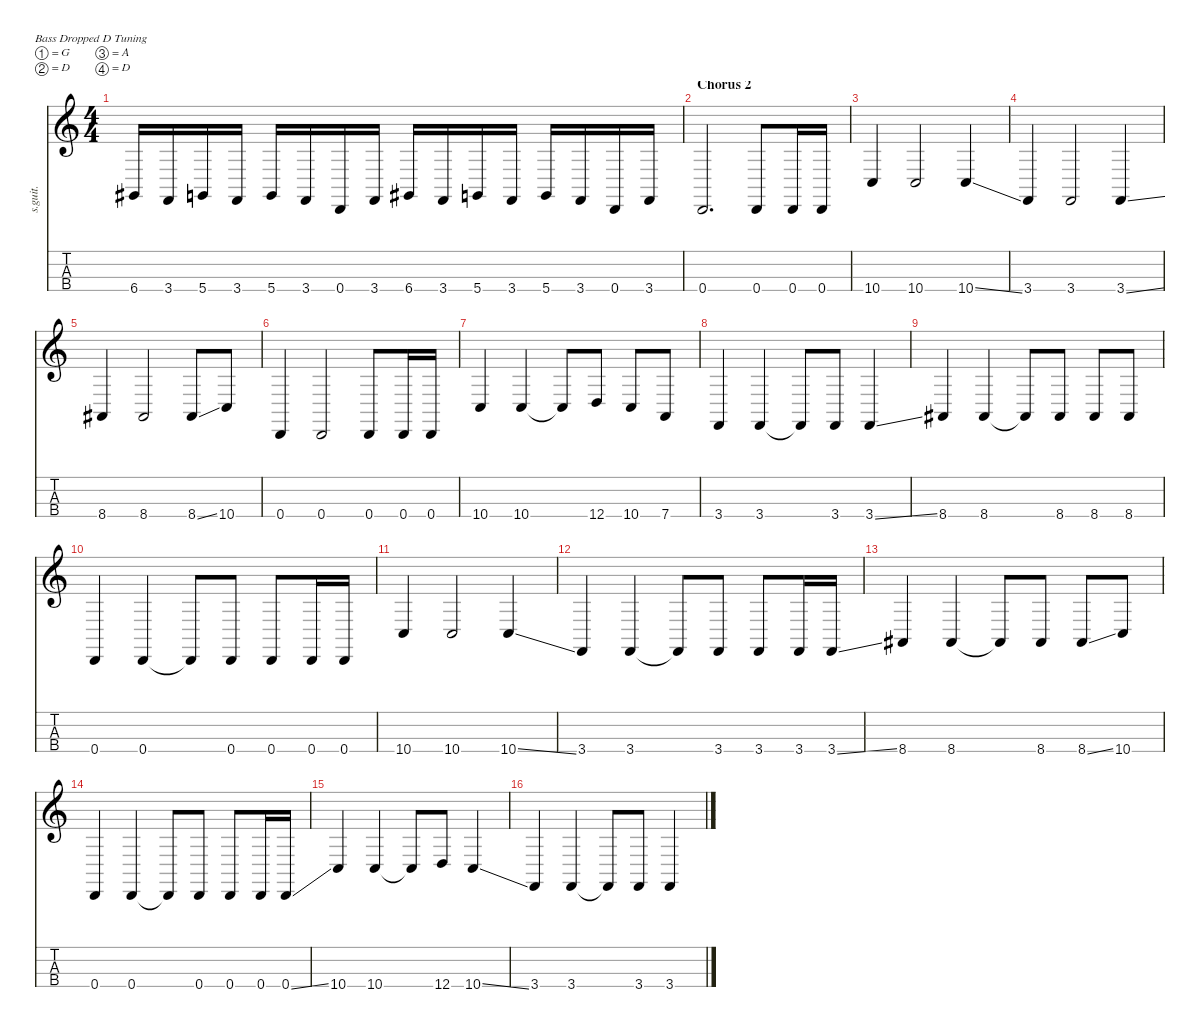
\defaultSystemsLayout 4
\hideDynamics
\bracketExtendMode nobrackets
\track ("Johnny Christ" "s.guit.") {instrument electricbasspick}
\staff {score tabs}
\tuning (G2 D2 A1 D1)
\ts (4 4)
\tempo (130 hide)
\clef g2
\ks c
6.4{acc #}.16{lyrics (0 "") lyrics (1 "") lyrics (2 "") lyrics (3 "") lyrics (4 "") dy fff} 3.4.16{lyrics (0 "") lyrics (1 "") lyrics (2 "") lyrics (3 "") lyrics (4 "")} 5.4.16{lyrics (0 "") lyrics (1 "") lyrics (2 "") lyrics (3 "") lyrics (4 "")} 3.4.16{lyrics (0 "") lyrics (1 "") lyrics (2 "") lyrics (3 "") lyrics (4 "")} 5.4.16{lyrics (0 "") lyrics (1 "") lyrics (2 "") lyrics (3 "") lyrics (4 "")} 3.4.16{lyrics (0 "") lyrics (1 "") lyrics (2 "") lyrics (3 "") lyrics (4 "")} 0.4.16{lyrics (0 "") lyrics (1 "") lyrics (2 "") lyrics (3 "") lyrics (4 "")} 3.4.16{lyrics (0 "") lyrics (1 "") lyrics (2 "") lyrics (3 "") lyrics (4 "")} 6.4{acc #}.16{lyrics (0 "") lyrics (1 "") lyrics (2 "") lyrics (3 "") lyrics (4 "")} 3.4.16{lyrics (0 "") lyrics (1 "") lyrics (2 "") lyrics (3 "") lyrics (4 "")} 5.4.16{lyrics (0 "") lyrics (1 "") lyrics (2 "") lyrics (3 "") lyrics (4 "")} 3.4.16{lyrics (0 "") lyrics (1 "") lyrics (2 "") lyrics (3 "") lyrics (4 "")} 5.4.16{lyrics (0 "") lyrics (1 "") lyrics (2 "") lyrics (3 "") lyrics (4 "")} 3.4.16{lyrics (0 "") lyrics (1 "") lyrics (2 "") lyrics (3 "") lyrics (4 "")} 0.4.16{lyrics (0 "") lyrics (1 "") lyrics (2 "") lyrics (3 "") lyrics (4 "")} 3.4.16{lyrics (0 "") lyrics (1 "") lyrics (2 "") lyrics (3 "") lyrics (4 "")} |
\section ("" "Chorus 2")
0.4.2{d lyrics (0 "") lyrics (1 "") lyrics (2 "") lyrics (3 "") lyrics (4 "")} 0.4.8{lyrics (0 "") lyrics (1 "") lyrics (2 "") lyrics (3 "") lyrics (4 "")} 0.4.16{lyrics (0 "") lyrics (1 "") lyrics (2 "") lyrics (3 "") lyrics (4 "")} 0.4.16{lyrics (0 "") lyrics (1 "") lyrics (2 "") lyrics (3 "") lyrics (4 "")} |
10.4.4{lyrics (0 "") lyrics (1 "") lyrics (2 "") lyrics (3 "") lyrics (4 "")} 10.4.2{lyrics (0 "") lyrics (1 "") lyrics (2 "") lyrics (3 "") lyrics (4 "")} 10.4{ss}.4{lyrics (0 "") lyrics (1 "") lyrics (2 "") lyrics (3 "") lyrics (4 "")} |
3.4.4{lyrics (0 "") lyrics (1 "") lyrics (2 "") lyrics (3 "") lyrics (4 "")} 3.4.2{lyrics (0 "") lyrics (1 "") lyrics (2 "") lyrics (3 "") lyrics (4 "")} 3.4{ss}.4{lyrics (0 "") lyrics (1 "") lyrics (2 "") lyrics (3 "") lyrics (4 "")} |
8.4{acc #}.4{lyrics (0 "") lyrics (1 "") lyrics (2 "") lyrics (3 "") lyrics (4 "")} 8.4{acc #}.2{lyrics (0 "") lyrics (1 "") lyrics (2 "") lyrics (3 "") lyrics (4 "")} 8.4{ss acc #}.8{lyrics (0 "") lyrics (1 "") lyrics (2 "") lyrics (3 "") lyrics (4 "")} 10.4.8{lyrics (0 "") lyrics (1 "") lyrics (2 "") lyrics (3 "") lyrics (4 "")} |
0.4.4{lyrics (0 "") lyrics (1 "") lyrics (2 "") lyrics (3 "") lyrics (4 "")} 0.4.2{lyrics (0 "") lyrics (1 "") lyrics (2 "") lyrics (3 "") lyrics (4 "")} 0.4.8{lyrics (0 "") lyrics (1 "") lyrics (2 "") lyrics (3 "") lyrics (4 "")} 0.4.16{lyrics (0 "") lyrics (1 "") lyrics (2 "") lyrics (3 "") lyrics (4 "")} 0.4.16{lyrics (0 "") lyrics (1 "") lyrics (2 "") lyrics (3 "") lyrics (4 "")} |
10.4.4{lyrics (0 "") lyrics (1 "") lyrics (2 "") lyrics (3 "") lyrics (4 "")} 10.4.4{lyrics (0 "") lyrics (1 "") lyrics (2 "") lyrics (3 "") lyrics (4 "")} 10.4{t}.8{lyrics (0 "") lyrics (1 "") lyrics (2 "") lyrics (3 "") lyrics (4 "")} 12.4.8{lyrics (0 "") lyrics (1 "") lyrics (2 "") lyrics (3 "") lyrics (4 "")} 10.4.8{lyrics (0 "") lyrics (1 "") lyrics (2 "") lyrics (3 "") lyrics (4 "")} 7.4.8{lyrics (0 "") lyrics (1 "") lyrics (2 "") lyrics (3 "") lyrics (4 "")} |
3.4.4{lyrics (0 "") lyrics (1 "") lyrics (2 "") lyrics (3 "") lyrics (4 "")} 3.4.4{lyrics (0 "") lyrics (1 "") lyrics (2 "") lyrics (3 "") lyrics (4 "")} 3.4{t}.8{lyrics (0 "") lyrics (1 "") lyrics (2 "") lyrics (3 "") lyrics (4 "")} 3.4.8{lyrics (0 "") lyrics (1 "") lyrics (2 "") lyrics (3 "") lyrics (4 "")} 3.4{ss}.4{lyrics (0 "") lyrics (1 "") lyrics (2 "") lyrics (3 "") lyrics (4 "")} |
8.4{acc #}.4{lyrics (0 "") lyrics (1 "") lyrics (2 "") lyrics (3 "") lyrics (4 "")} 8.4{acc #}.4{lyrics (0 "") lyrics (1 "") lyrics (2 "") lyrics (3 "") lyrics (4 "")} 8.4{t acc #}.8{lyrics (0 "") lyrics (1 "") lyrics (2 "") lyrics (3 "") lyrics (4 "")} 8.4{acc #}.8{lyrics (0 "") lyrics (1 "") lyrics (2 "") lyrics (3 "") lyrics (4 "")} 8.4{acc #}.8{lyrics (0 "") lyrics (1 "") lyrics (2 "") lyrics (3 "") lyrics (4 "")} 8.4{acc #}.8{lyrics (0 "") lyrics (1 "") lyrics (2 "") lyrics (3 "") lyrics (4 "")} |
0.4.4{lyrics (0 "") lyrics (1 "") lyrics (2 "") lyrics (3 "") lyrics (4 "")} 0.4.4{lyrics (0 "") lyrics (1 "") lyrics (2 "") lyrics (3 "") lyrics (4 "")} 0.4{t}.8{lyrics (0 "") lyrics (1 "") lyrics (2 "") lyrics (3 "") lyrics (4 "")} 0.4.8{lyrics (0 "") lyrics (1 "") lyrics (2 "") lyrics (3 "") lyrics (4 "")} 0.4.8{lyrics (0 "") lyrics (1 "") lyrics (2 "") lyrics (3 "") lyrics (4 "")} 0.4.16{lyrics (0 "") lyrics (1 "") lyrics (2 "") lyrics (3 "") lyrics (4 "")} 0.4.16{lyrics (0 "") lyrics (1 "") lyrics (2 "") lyrics (3 "") lyrics (4 "")} |
10.4.4{lyrics (0 "") lyrics (1 "") lyrics (2 "") lyrics (3 "") lyrics (4 "")} 10.4.2{lyrics (0 "") lyrics (1 "") lyrics (2 "") lyrics (3 "") lyrics (4 "")} 10.4{ss}.4{lyrics (0 "") lyrics (1 "") lyrics (2 "") lyrics (3 "") lyrics (4 "")} |
3.4.4{lyrics (0 "") lyrics (1 "") lyrics (2 "") lyrics (3 "") lyrics (4 "")} 3.4.4{lyrics (0 "") lyrics (1 "") lyrics (2 "") lyrics (3 "") lyrics (4 "")} 3.4{t}.8{lyrics (0 "") lyrics (1 "") lyrics (2 "") lyrics (3 "") lyrics (4 "")} 3.4.8{lyrics (0 "") lyrics (1 "") lyrics (2 "") lyrics (3 "") lyrics (4 "")} 3.4.8{lyrics (0 "") lyrics (1 "") lyrics (2 "") lyrics (3 "") lyrics (4 "")} 3.4.16{lyrics (0 "") lyrics (1 "") lyrics (2 "") lyrics (3 "") lyrics (4 "")} 3.4{ss}.16{lyrics (0 "") lyrics (1 "") lyrics (2 "") lyrics (3 "") lyrics (4 "")} |
8.4{acc #}.4{lyrics (0 "") lyrics (1 "") lyrics (2 "") lyrics (3 "") lyrics (4 "")} 8.4{acc #}.4{lyrics (0 "") lyrics (1 "") lyrics (2 "") lyrics (3 "") lyrics (4 "")} 8.4{t acc #}.8{lyrics (0 "") lyrics (1 "") lyrics (2 "") lyrics (3 "") lyrics (4 "")} 8.4{acc #}.8{lyrics (0 "") lyrics (1 "") lyrics (2 "") lyrics (3 "") lyrics (4 "")} 8.4{ss acc #}.8{lyrics (0 "") lyrics (1 "") lyrics (2 "") lyrics (3 "") lyrics (4 "")} 10.4.8{lyrics (0 "") lyrics (1 "") lyrics (2 "") lyrics (3 "") lyrics (4 "")} |
0.4.4{lyrics (0 "") lyrics (1 "") lyrics (2 "") lyrics (3 "") lyrics (4 "")} 0.4.4{lyrics (0 "") lyrics (1 "") lyrics (2 "") lyrics (3 "") lyrics (4 "")} 0.4{t}.8{lyrics (0 "") lyrics (1 "") lyrics (2 "") lyrics (3 "") lyrics (4 "")} 0.4.8{lyrics (0 "") lyrics (1 "") lyrics (2 "") lyrics (3 "") lyrics (4 "")} 0.4.8{lyrics (0 "") lyrics (1 "") lyrics (2 "") lyrics (3 "") lyrics (4 "")} 0.4.16{lyrics (0 "") lyrics (1 "") lyrics (2 "") lyrics (3 "") lyrics (4 "")} 0.4{ss}.16{lyrics (0 "") lyrics (1 "") lyrics (2 "") lyrics (3 "") lyrics (4 "")} |
10.4.4{lyrics (0 "") lyrics (1 "") lyrics (2 "") lyrics (3 "") lyrics (4 "")} 10.4.4{lyrics (0 "") lyrics (1 "") lyrics (2 "") lyrics (3 "") lyrics (4 "")} 10.4{t}.8{lyrics (0 "") lyrics (1 "") lyrics (2 "") lyrics (3 "") lyrics (4 "")} 12.4.8{lyrics (0 "") lyrics (1 "") lyrics (2 "") lyrics (3 "") lyrics (4 "")} 10.4{ss}.4{lyrics (0 "") lyrics (1 "") lyrics (2 "") lyrics (3 "") lyrics (4 "")} |
3.4.4{lyrics (0 "") lyrics (1 "") lyrics (2 "") lyrics (3 "") lyrics (4 "")} 3.4.4{lyrics (0 "") lyrics (1 "") lyrics (2 "") lyrics (3 "") lyrics (4 "")} 3.4{t}.8{lyrics (0 "") lyrics (1 "") lyrics (2 "") lyrics (3 "") lyrics (4 "")} 3.4.8{lyrics (0 "") lyrics (1 "") lyrics (2 "") lyrics (3 "") lyrics (4 "")} 3.4{ss}.4{lyrics (0 "") lyrics (1 "") lyrics (2 "") lyrics (3 "") lyrics (4 "")}
